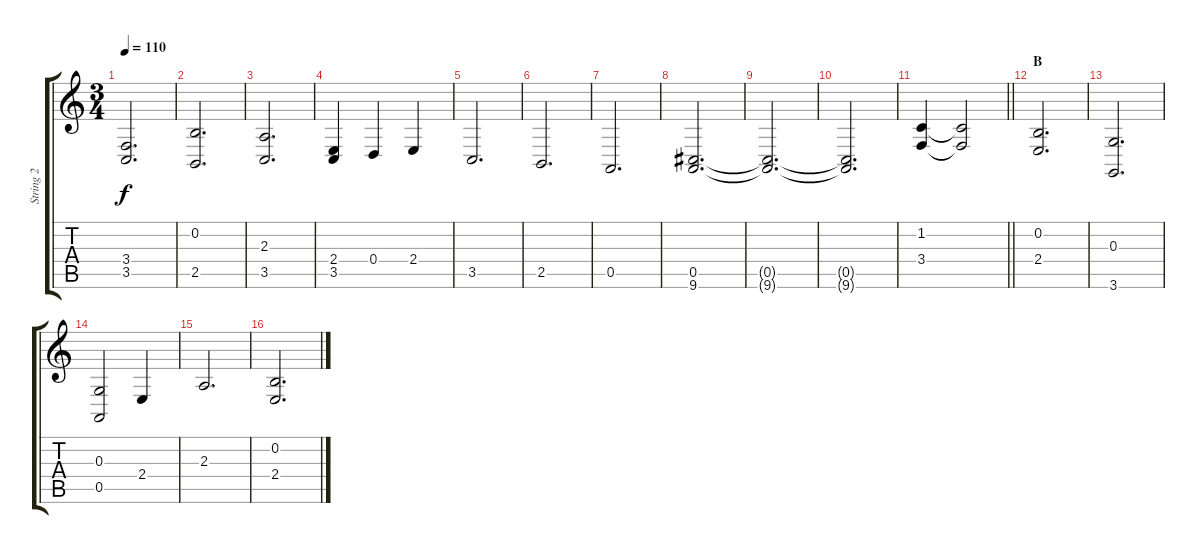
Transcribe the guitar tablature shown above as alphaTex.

\track ("String 2" "String 2") {instrument stringensemble2}
\staff {score tabs}
\tuning (E4 B3 G3 D3 A2 E2) {hide}
\ts (3 4)
\tempo 110
\clef g2
\ks c
(3.4 3.5).2{d dy f volume 10} |
(0.2 2.5).2{d} |
(2.3 3.5).2{d} |
(2.4 3.5).4 0.4.4 2.4.4 |
3.5.2{d} |
2.5.2{d} |
0.5.2{d} |
(0.5 9.6).2{d volume 16} |
(0.5{t} 9.6{t}).2{d} |
(0.5{t} 9.6{t}).2{d volume 0} |
\barLineRight lightlight
(1.2 3.4).4{volume 4} (1.2{t} 3.4{t}).2{volume 13} |
\section ("" "B")
(0.2 2.4).2{d} |
(0.3 3.6).2{d} |
(0.3 0.5).2 2.4.4 |
2.3.2{d} |
(0.2 2.4).2{d}
